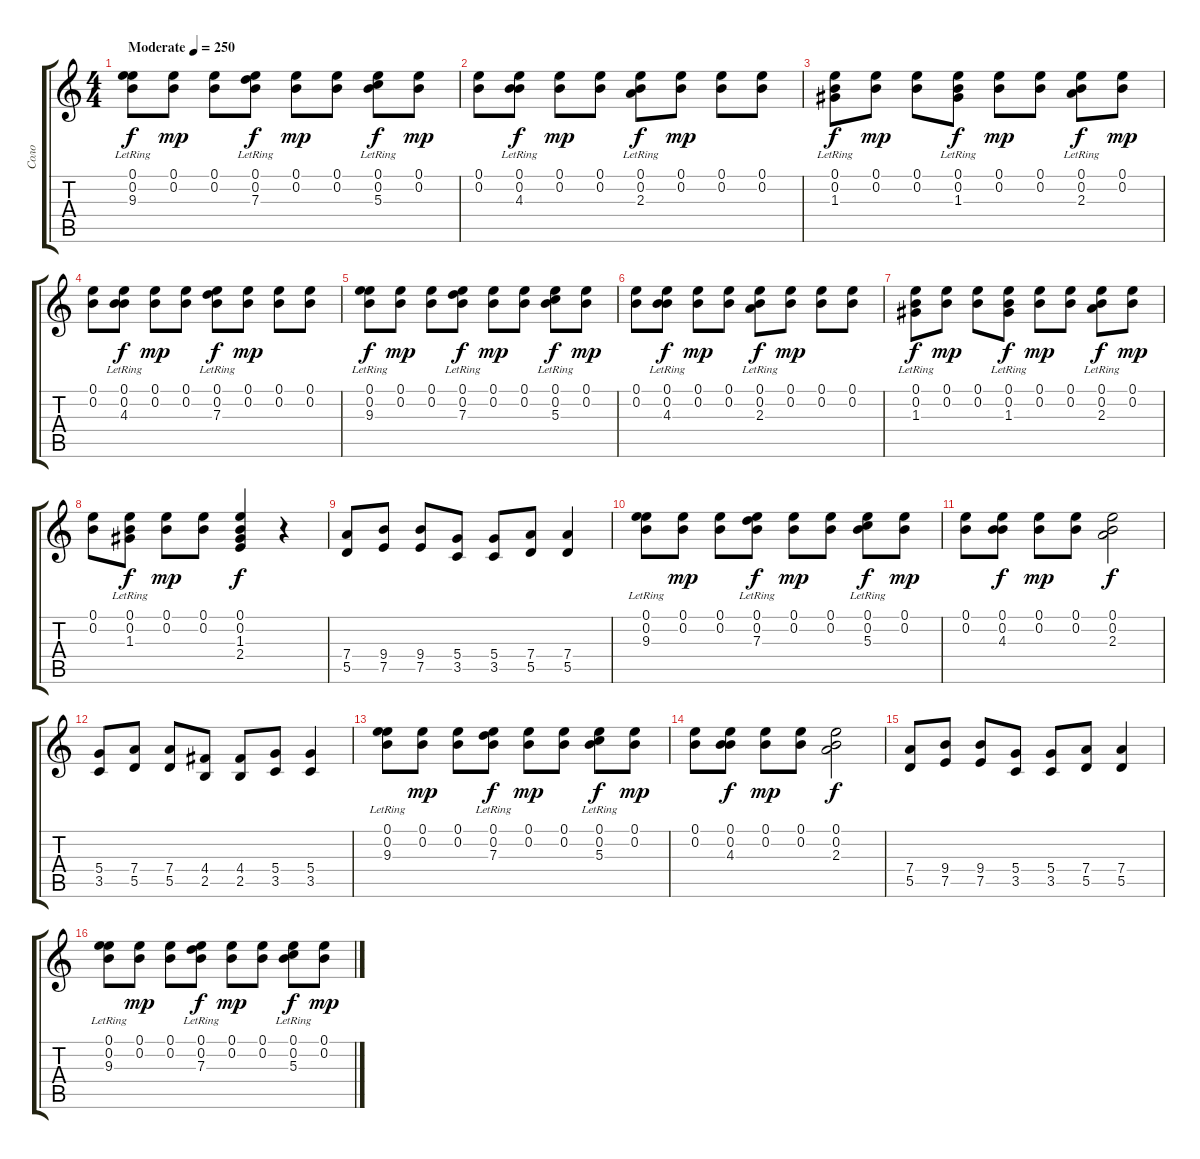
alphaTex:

\track ("Соло" "Соло") {instrument distortionguitar}
\staff {score tabs}
\tuning (E4 B3 G3 D3 A2 E2) {hide}
\ts (4 4)
\tempo (250 "Moderate")
\clef g2
\ks c
(0.1 0.2 9.3{lr}).8{dy f instrument acousticguitarsteel} (0.1 0.2).8{dy mp} (0.1 0.2).8 (0.1 0.2 7.3{lr}).8{dy f} (0.1 0.2).8{dy mp} (0.1 0.2).8 (0.1 0.2 5.3{lr}).8{dy f} (0.1 0.2).8{dy mp} |
(0.1 0.2).8 (0.1 0.2 4.3{lr}).8{dy f} (0.1 0.2).8{dy mp} (0.1 0.2).8 (0.1 0.2 2.3{lr}).8{dy f} (0.1 0.2).8{dy mp} (0.1 0.2).8 (0.1 0.2).8 |
(0.1 0.2 1.3{lr}).8{dy f} (0.1 0.2).8{dy mp} (0.1 0.2).8 (0.1 0.2 1.3{lr}).8{dy f} (0.1 0.2).8{dy mp} (0.1 0.2).8 (0.1 0.2 2.3{lr}).8{dy f} (0.1 0.2).8{dy mp} |
(0.1 0.2).8 (0.1 0.2 4.3{lr}).8{dy f} (0.1 0.2).8{dy mp} (0.1 0.2).8 (0.1 0.2 7.3{lr}).8{dy f} (0.1 0.2).8{dy mp} (0.1 0.2).8 (0.1 0.2).8 |
(0.1 0.2 9.3{lr}).8{dy f} (0.1 0.2).8{dy mp} (0.1 0.2).8 (0.1 0.2 7.3{lr}).8{dy f} (0.1 0.2).8{dy mp} (0.1 0.2).8 (0.1 0.2 5.3{lr}).8{dy f} (0.1 0.2).8{dy mp} |
(0.1 0.2).8 (0.1 0.2 4.3{lr}).8{dy f} (0.1 0.2).8{dy mp} (0.1 0.2).8 (0.1 0.2 2.3{lr}).8{dy f} (0.1 0.2).8{dy mp} (0.1 0.2).8 (0.1 0.2).8 |
(0.1 0.2 1.3{lr}).8{dy f} (0.1 0.2).8{dy mp} (0.1 0.2).8 (0.1 0.2 1.3{lr}).8{dy f} (0.1 0.2).8{dy mp} (0.1 0.2).8 (0.1 0.2 2.3{lr}).8{dy f} (0.1 0.2).8{dy mp} |
(0.1 0.2).8 (0.1 0.2 1.3{lr}).8{dy f} (0.1 0.2).8{dy mp} (0.1 0.2).8 (0.1 0.2 1.3 2.4).4{dy f} r.4 |
(7.4 5.5).8{instrument distortionguitar} (9.4 7.5).8 (9.4 7.5).8 (5.4 3.5).8 (5.4 3.5).8 (7.4 5.5).8 (7.4 5.5).4 |
(0.1 0.2 9.3{lr}).8{instrument acousticguitarsteel} (0.1 0.2).8{dy mp} (0.1 0.2).8 (0.1 0.2 7.3{lr}).8{dy f} (0.1 0.2).8{dy mp} (0.1 0.2).8 (0.1 0.2 5.3{lr}).8{dy f} (0.1 0.2).8{dy mp} |
(0.1 0.2).8 (0.1 0.2 4.3).8{dy f} (0.1 0.2).8{dy mp} (0.1 0.2).8 (0.1 0.2 2.3).2{dy f} |
(5.4 3.5).8{instrument distortionguitar} (7.4 5.5).8 (7.4 5.5).8 (4.4 2.5).8 (4.4 2.5).8 (5.4 3.5).8 (5.4 3.5).4 |
(0.1 0.2 9.3{lr}).8{instrument acousticguitarsteel} (0.1 0.2).8{dy mp} (0.1 0.2).8 (0.1 0.2 7.3{lr}).8{dy f} (0.1 0.2).8{dy mp} (0.1 0.2).8 (0.1 0.2 5.3{lr}).8{dy f} (0.1 0.2).8{dy mp} |
(0.1 0.2).8 (0.1 0.2 4.3).8{dy f} (0.1 0.2).8{dy mp} (0.1 0.2).8 (0.1 0.2 2.3).2{dy f} |
(7.4 5.5).8{instrument distortionguitar} (9.4 7.5).8 (9.4 7.5).8 (5.4 3.5).8 (5.4 3.5).8 (7.4 5.5).8 (7.4 5.5).4 |
(0.1 0.2 9.3{lr}).8{instrument acousticguitarsteel} (0.1 0.2).8{dy mp} (0.1 0.2).8 (0.1 0.2 7.3{lr}).8{dy f} (0.1 0.2).8{dy mp} (0.1 0.2).8 (0.1 0.2 5.3{lr}).8{dy f} (0.1 0.2).8{dy mp}
